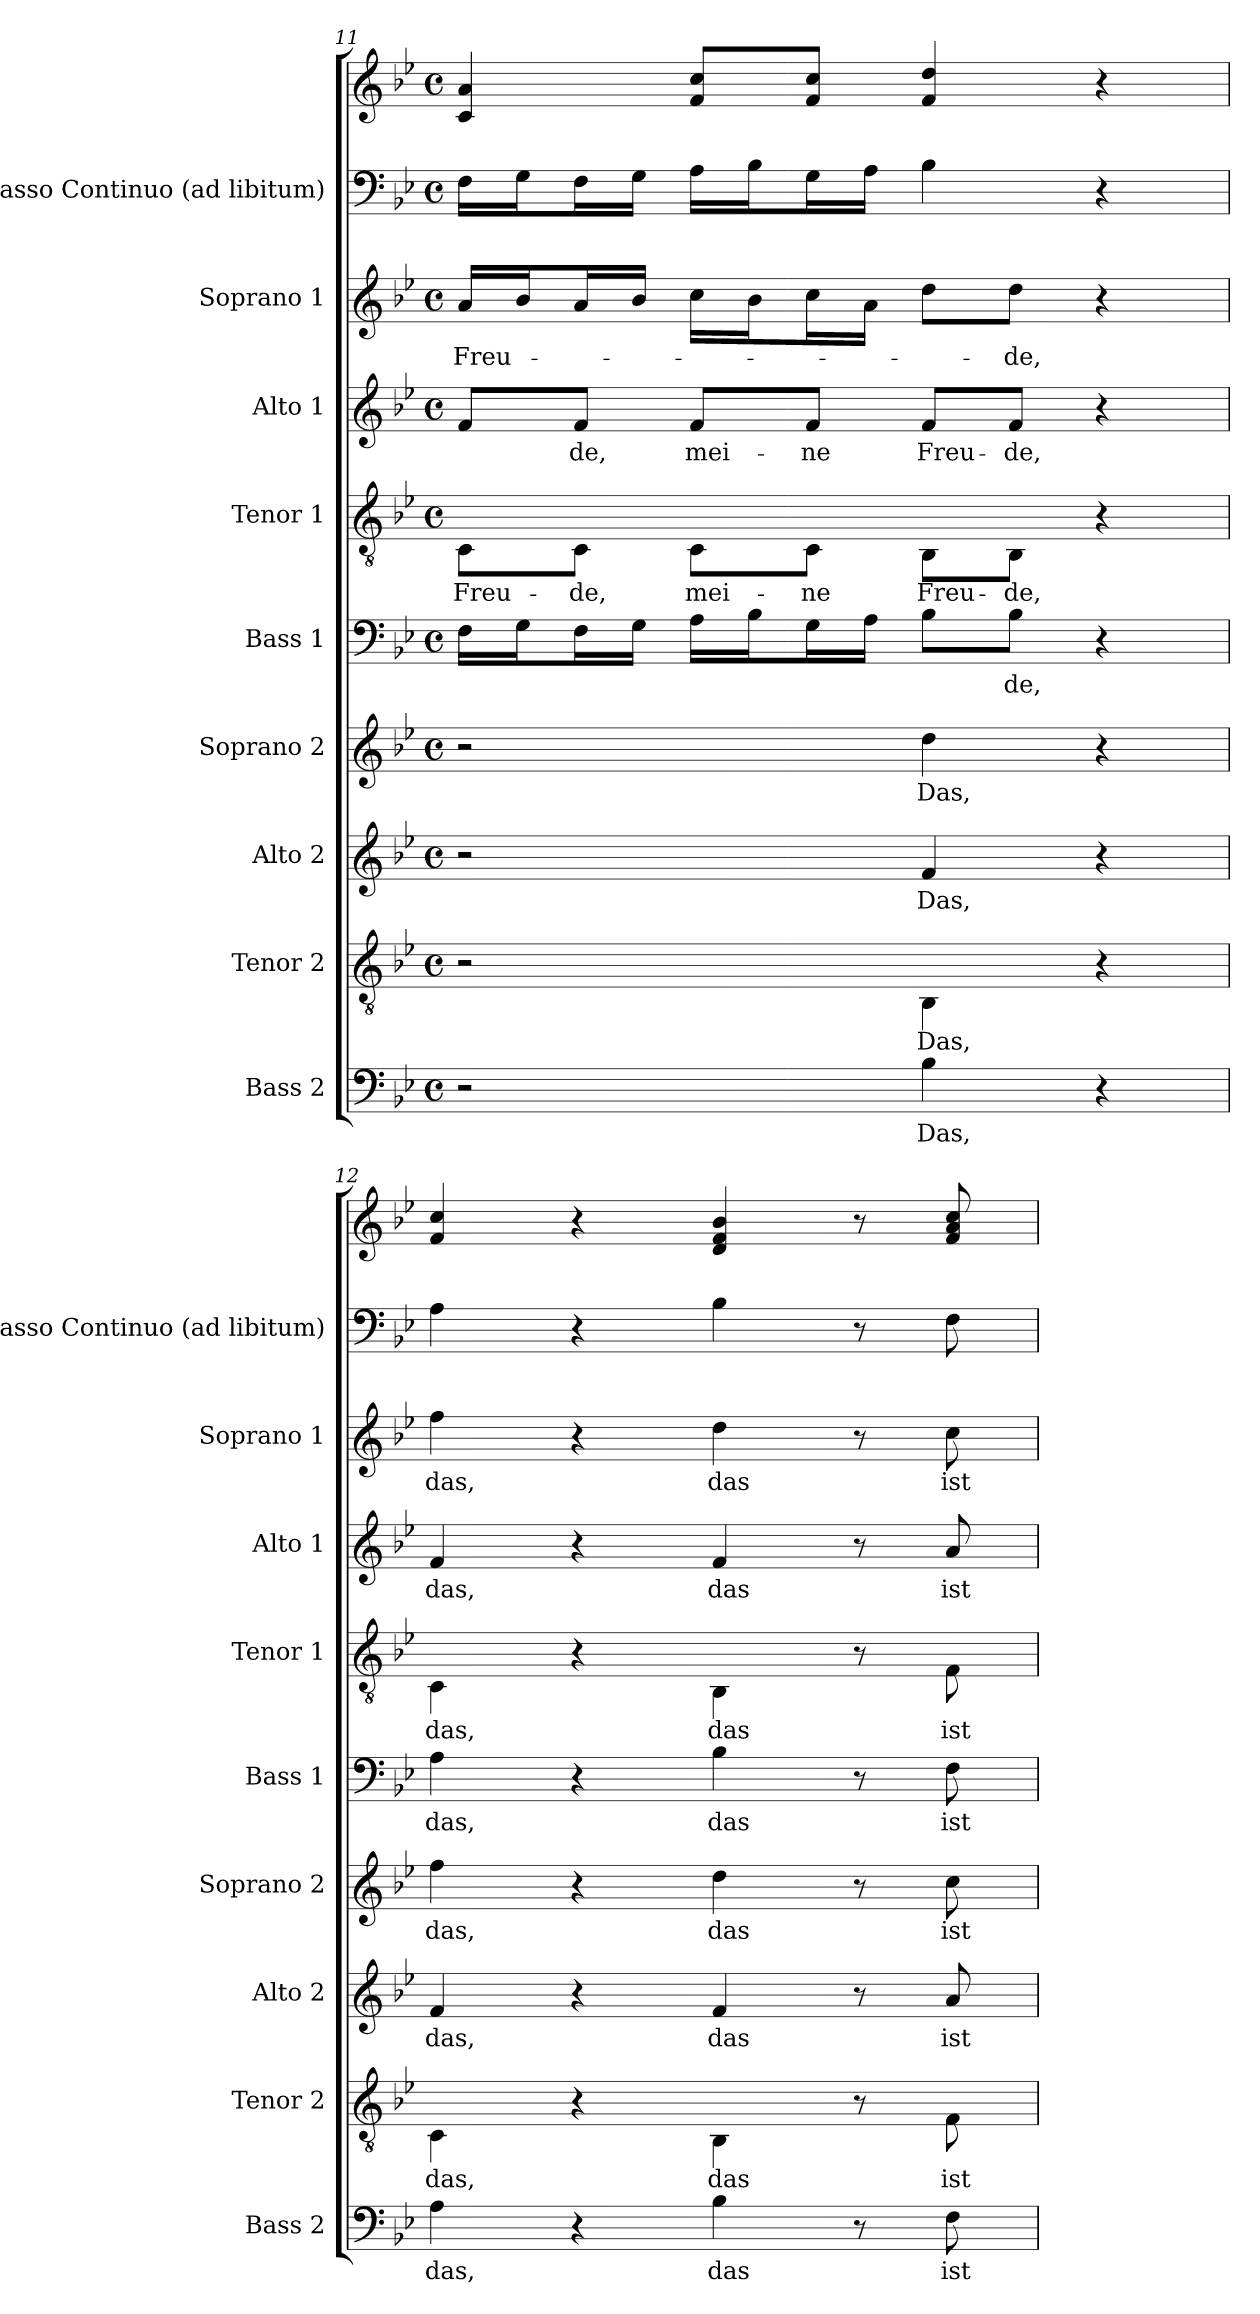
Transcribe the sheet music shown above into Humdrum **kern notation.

**kern	**text	**kern	**text	**kern	**text	**kern	**text	**kern	**text	**kern	**text	**kern	**text	**kern	**text	**kern	**kern
*part9	*part9	*part8	*part8	*part7	*part7	*part6	*part6	*part5	*part5	*part4	*part4	*part3	*part3	*part2	*part2	*part1	*part1
*staff10	*staff10	*staff9	*staff9	*staff8	*staff8	*staff7	*staff7	*staff6	*staff6	*staff5	*staff5	*staff4	*staff4	*staff3	*staff3	*staff2	*staff1
*I"Bass 2	*	*I"Tenor 2	*	*I"Alto 2	*	*I"Soprano 2	*	*I"Bass 1	*	*I"Tenor 1	*	*I"Alto 1	*	*I"Soprano 1	*	*I"Basso Continuo    (ad libitum)	*
*I'Bass 2	*	*I'Tenor 2	*	*I'Alto 2	*	*I'Soprano 2	*	*I'Bass 1	*	*I'Tenor 1	*	*I'Alto 1	*	*I'Soprano 1	*	*I'Basso Continuo    (ad libitum)	*
*clefF4	*	*clefGv2	*	*clefG2	*	*clefG2	*	*clefF4	*	*clefGv2	*	*clefG2	*	*clefG2	*	*clefF4	*clefG2
*k[b-e-]	*	*k[b-e-]	*	*k[b-e-]	*	*k[b-e-]	*	*k[b-e-]	*	*k[b-e-]	*	*k[b-e-]	*	*k[b-e-]	*	*k[b-e-]	*k[b-e-]
*B-:	*	*B-:	*	*B-:	*	*B-:	*	*B-:	*	*B-:	*	*B-:	*	*B-:	*	*B-:	*B-:
*M4/4	*	*M4/4	*	*M4/4	*	*M4/4	*	*M4/4	*	*M4/4	*	*M4/4	*	*M4/4	*	*M4/4	*M4/4
*met(c)	*	*met(c)	*	*met(c)	*	*met(c)	*	*met(c)	*	*met(c)	*	*met(c)	*	*met(c)	*	*met(c)	*met(c)
=11	=11	=11	=11	=11	=11	=11	=11	=11	=11	=11	=11	=11	=11	=11	=11	=11	=11
!	!	!	!	!	!	!	!	!	!	!	!LO:LY:b:color=#000000	!	!	!	!	!	!
!	!	!	!	!	!	!	!	!	!	!	!	!	!	!	!LO:LY:b:color=#000000	!	!
2r	.	2r	.	2r	.	2r	.	16Fi\LL	.	8Ci\L	Freu-	8fi/L	.	16ai/LL	Freu-	16Fi\LL	4ci/ 4ai
.	.	.	.	.	.	.	.	16Gi\J	.	.	.	.	.	16b-i/J	.	16Gi\J	.
!	!	!	!	!	!	!	!	!	!	!	!LO:LY:b:color=#000000	!	!	!	!	!	!
!	!	!	!	!	!	!	!	!	!	!	!	!	!LO:LY:b:color=#000000	!	!	!	!
.	.	.	.	.	.	.	.	16Fi\L	.	8Ci\J	-de,	8fi/J	-de,	16ai/L	.	16Fi\L	.
.	.	.	.	.	.	.	.	16Gi\JJ	.	.	.	.	.	16b-i/JJ	.	16Gi\JJ	.
!	!	!	!	!	!	!	!	!	!	!	!LO:LY:b:color=#000000	!	!	!	!	!	!
!	!	!	!	!	!	!	!	!	!	!	!	!	!LO:LY:b:color=#000000	!	!	!	!
.	.	.	.	.	.	.	.	16Ai\LL	.	8Ci\L	mei-	8fi/L	mei-	16cci\LL	.	16Ai\LL	8fi/ 8cci/L
.	.	.	.	.	.	.	.	16B-i\J	.	.	.	.	.	16b-i\J	.	16B-i\J	.
!	!	!	!	!	!	!	!	!	!	!	!LO:LY:b:color=#000000	!	!	!	!	!	!
!	!	!	!	!	!	!	!	!	!	!	!	!	!LO:LY:b:color=#000000	!	!	!	!
.	.	.	.	.	.	.	.	16Gi\L	.	8Ci\J	-ne	8fi/J	-ne	16cci\L	.	16Gi\L	8fi/ 8cci/J
.	.	.	.	.	.	.	.	16Ai\JJ	.	.	.	.	.	16ai\JJ	.	16Ai\JJ	.
!	!LO:LY:b:color=#000000	!	!	!	!	!	!	!	!	!	!	!	!	!	!	!	!
!	!	!	!LO:LY:b:color=#000000	!	!	!	!	!	!	!	!	!	!	!	!	!	!
!	!	!	!	!	!LO:LY:b:color=#000000	!	!	!	!	!	!	!	!	!	!	!	!
!	!	!	!	!	!	!	!LO:LY:b:color=#000000	!	!	!	!	!	!	!	!	!	!
!	!	!	!	!	!	!	!	!	!	!	!LO:LY:b:color=#000000	!	!	!	!	!	!
!	!	!	!	!	!	!	!	!	!	!	!	!	!LO:LY:b:color=#000000	!	!	!	!
4B-i\	Das,	4BB-i\	Das,	4fi/	Das,	4ddi\	Das,	8B-i\L	.	8BB-i\L	Freu-	8fi/L	Freu-	8ddi\L	.	4B-i\	4fi/ 4ddi
!	!	!	!	!	!	!	!	!	!LO:LY:b:color=#000000	!	!	!	!	!	!	!	!
!	!	!	!	!	!	!	!	!	!	!	!LO:LY:b:color=#000000	!	!	!	!	!	!
!	!	!	!	!	!	!	!	!	!	!	!	!	!LO:LY:b:color=#000000	!	!	!	!
!	!	!	!	!	!	!	!	!	!	!	!	!	!	!	!LO:LY:b:color=#000000	!	!
.	.	.	.	.	.	.	.	8B-i\J	-de,	8BB-i\J	-de,	8fi/J	-de,	8ddi\J	-de,	.	.
4r	.	4r	.	4r	.	4r	.	4r	.	4r	.	4r	.	4r	.	4r	4r
=12	=12	=12	=12	=12	=12	=12	=12	=12	=12	=12	=12	=12	=12	=12	=12	=12	=12
!	!LO:LY:b:color=#000000	!	!	!	!	!	!	!	!	!	!	!	!	!	!	!	!
!	!	!	!LO:LY:b:color=#000000	!	!	!	!	!	!	!	!	!	!	!	!	!	!
!	!	!	!	!	!LO:LY:b:color=#000000	!	!	!	!	!	!	!	!	!	!	!	!
!	!	!	!	!	!	!	!LO:LY:b:color=#000000	!	!	!	!	!	!	!	!	!	!
!	!	!	!	!	!	!	!	!	!LO:LY:b:color=#000000	!	!	!	!	!	!	!	!
!	!	!	!	!	!	!	!	!	!	!	!LO:LY:b:color=#000000	!	!	!	!	!	!
!	!	!	!	!	!	!	!	!	!	!	!	!	!LO:LY:b:color=#000000	!	!	!	!
!	!	!	!	!	!	!	!	!	!	!	!	!	!	!	!LO:LY:b:color=#000000	!	!
4Ai\	das,	4Ci\	das,	4fi/	das,	4ffi\	das,	4Ai\	das,	4Ci\	das,	4fi/	das,	4ffi\	das,	4Ai\	4fi/ 4cci
4r	.	4r	.	4r	.	4r	.	4r	.	4r	.	4r	.	4r	.	4r	4r
!	!LO:LY:b:color=#000000	!	!	!	!	!	!	!	!	!	!	!	!	!	!	!	!
!	!	!	!LO:LY:b:color=#000000	!	!	!	!	!	!	!	!	!	!	!	!	!	!
!	!	!	!	!	!LO:LY:b:color=#000000	!	!	!	!	!	!	!	!	!	!	!	!
!	!	!	!	!	!	!	!LO:LY:b:color=#000000	!	!	!	!	!	!	!	!	!	!
!	!	!	!	!	!	!	!	!	!LO:LY:b:color=#000000	!	!	!	!	!	!	!	!
!	!	!	!	!	!	!	!	!	!	!	!LO:LY:b:color=#000000	!	!	!	!	!	!
!	!	!	!	!	!	!	!	!	!	!	!	!	!LO:LY:b:color=#000000	!	!	!	!
!	!	!	!	!	!	!	!	!	!	!	!	!	!	!	!LO:LY:b:color=#000000	!	!
4B-i\	das	4BB-i\	das	4fi/	das	4ddi\	das	4B-i\	das	4BB-i\	das	4fi/	das	4ddi\	das	4B-i\	4di/ 4fi 4b-i
8r	.	8r	.	8r	.	8r	.	8r	.	8r	.	8r	.	8r	.	8r	8r
!	!LO:LY:b:color=#000000	!	!	!	!	!	!	!	!	!	!	!	!	!	!	!	!
!	!	!	!LO:LY:b:color=#000000	!	!	!	!	!	!	!	!	!	!	!	!	!	!
!	!	!	!	!	!LO:LY:b:color=#000000	!	!	!	!	!	!	!	!	!	!	!	!
!	!	!	!	!	!	!	!LO:LY:b:color=#000000	!	!	!	!	!	!	!	!	!	!
!	!	!	!	!	!	!	!	!	!LO:LY:b:color=#000000	!	!	!	!	!	!	!	!
!	!	!	!	!	!	!	!	!	!	!	!LO:LY:b:color=#000000	!	!	!	!	!	!
!	!	!	!	!	!	!	!	!	!	!	!	!	!LO:LY:b:color=#000000	!	!	!	!
!	!	!	!	!	!	!	!	!	!	!	!	!	!	!	!LO:LY:b:color=#000000	!	!
8Fi\	ist	8Fi\	ist	8ai/	ist	8cci\	ist	8Fi\	ist	8Fi\	ist	8ai/	ist	8cci\	ist	8Fi\	8fi/ 8ai 8cci
=	=	=	=	=	=	=	=	=	=	=	=	=	=	=	=	=	=
*-	*-	*-	*-	*-	*-	*-	*-	*-	*-	*-	*-	*-	*-	*-	*-	*-	*-
